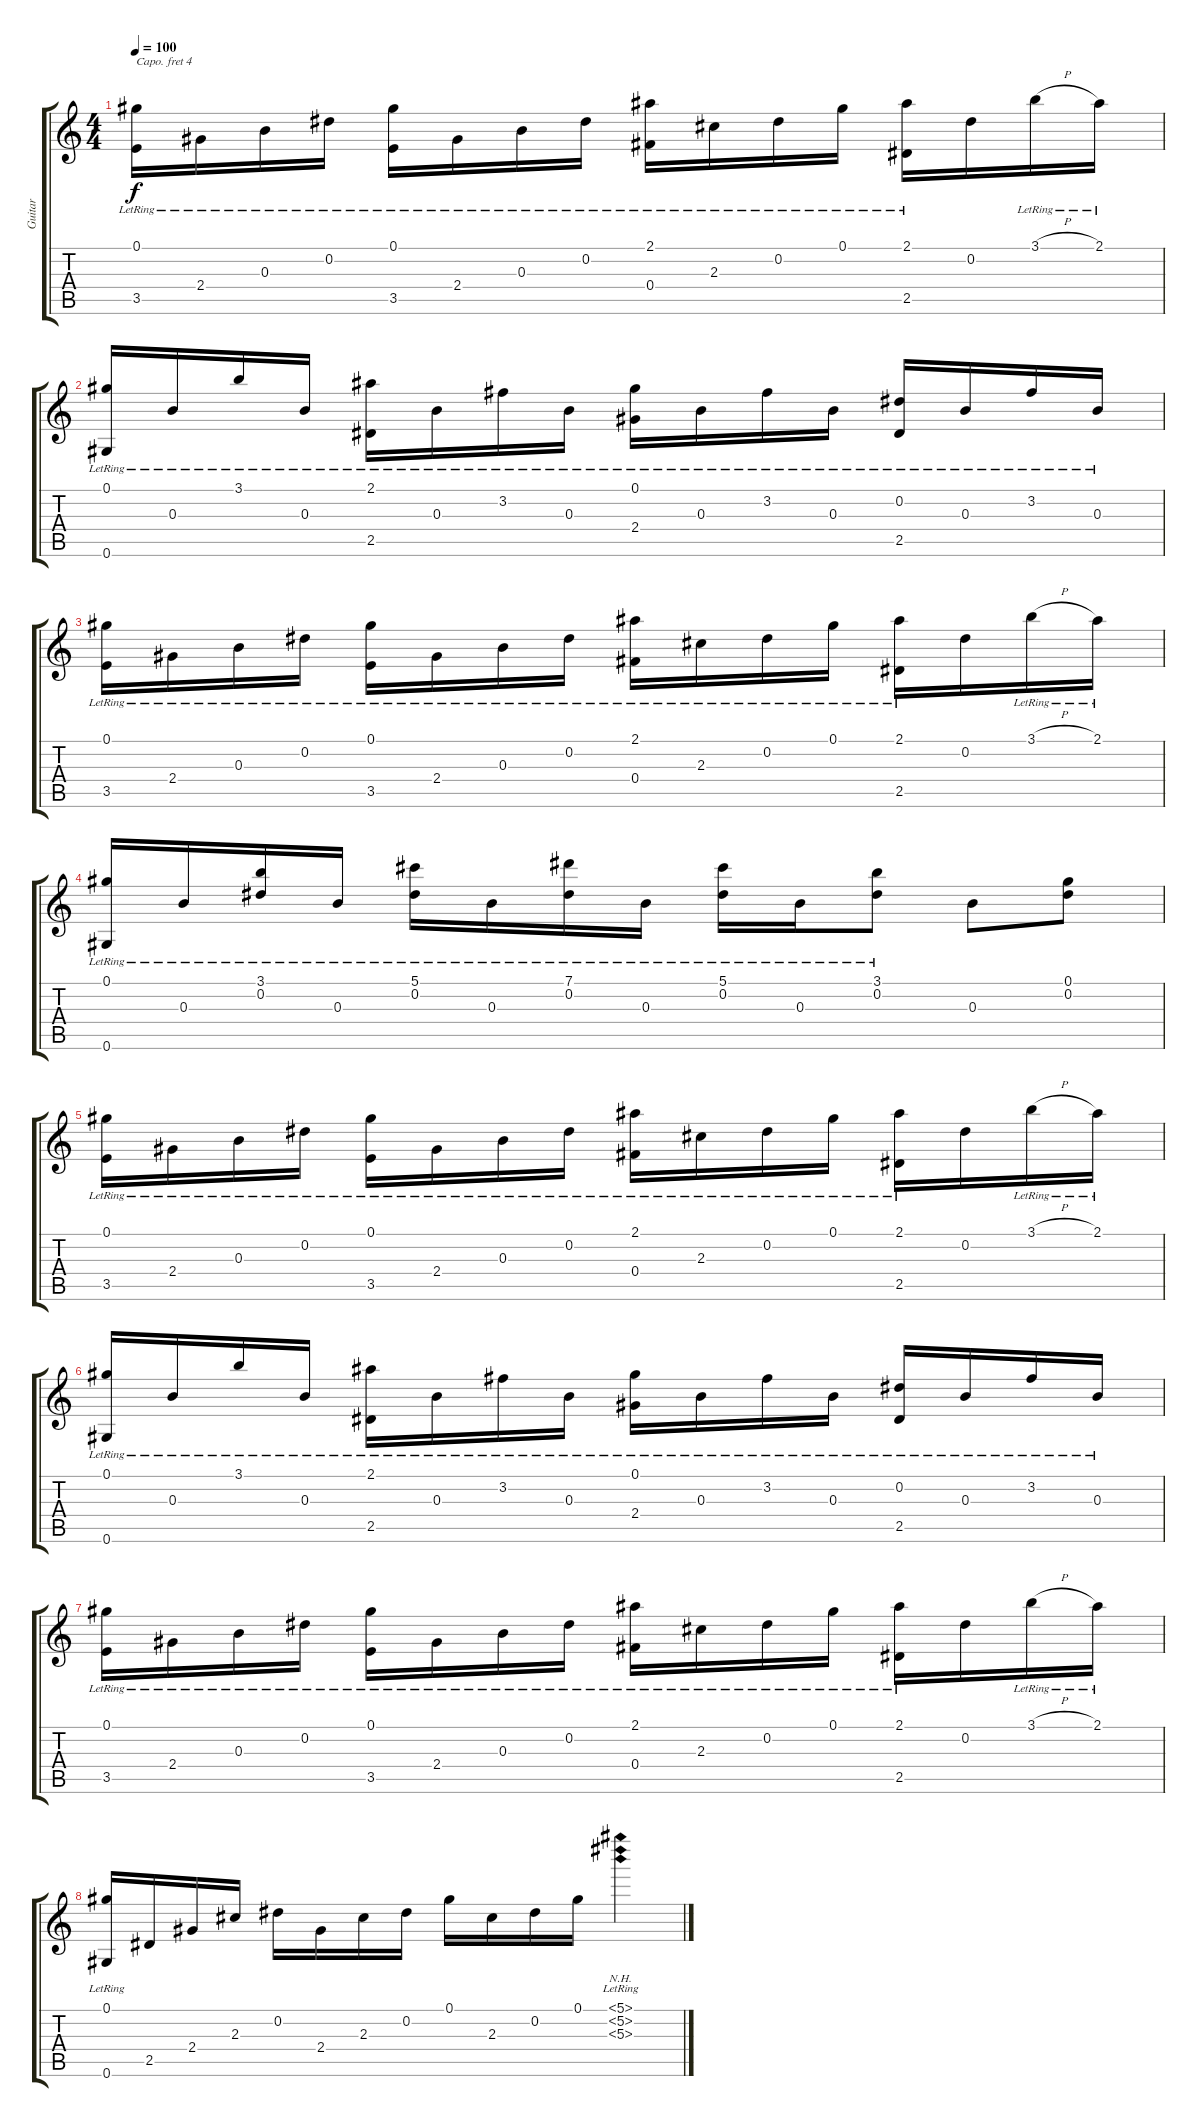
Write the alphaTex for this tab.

\track ("Guitar" "Guitar") {instrument acousticguitarsteel}
\staff {score tabs}
\capo 4
\tuning (E4 B3 G3 D3 A2 E2) {hide}
\ts (4 4)
\tempo 100
\clef g2
\ks c
(0.1{lr} 3.5{lr}).16{dy f} 2.4{lr}.16 0.3{lr}.16 0.2{lr}.16 (0.1{lr} 3.5{lr}).16 2.4{lr}.16 0.3{lr}.16 0.2{lr}.16 (2.1{lr} 0.4{lr}).16 2.3{lr}.16 0.2{lr}.16 0.1{lr}.16 (2.1{lr} 2.5).16 0.2.16 3.1{h lr}.16 2.1{lr}.16 |
(0.1{lr} 0.6).16 0.3{lr}.16 3.1{lr}.16 0.3{lr}.16 (2.1{lr} 2.5).16 0.3{lr}.16 3.2{lr}.16 0.3{lr}.16 (0.1{lr} 2.4{lr}).16 0.3{lr}.16 3.2{lr}.16 0.3{lr}.16 (0.2{lr} 2.5{lr}).16 0.3{lr}.16 3.2{lr}.16 0.3{lr}.16 |
(0.1{lr} 3.5{lr}).16 2.4{lr}.16 0.3{lr}.16 0.2{lr}.16 (0.1{lr} 3.5{lr}).16 2.4{lr}.16 0.3{lr}.16 0.2{lr}.16 (2.1{lr} 0.4{lr}).16 2.3{lr}.16 0.2{lr}.16 0.1{lr}.16 (2.1{lr} 2.5).16 0.2.16 3.1{h lr}.16 2.1{lr}.16 |
(0.1{lr} 0.6{lr}).16 0.3{lr}.16 (3.1{lr} 0.2).16 0.3{lr}.16 (5.1{lr} 0.2).16 0.3{lr}.16 (7.1{lr} 0.2).16 0.3{lr}.16 (5.1{lr} 0.2).16 0.3{lr}.16 (3.1{lr} 0.2).8 0.3.8 (0.1 0.2).8 |
(0.1{lr} 3.5{lr}).16 2.4{lr}.16 0.3{lr}.16 0.2{lr}.16 (0.1{lr} 3.5{lr}).16 2.4{lr}.16 0.3{lr}.16 0.2{lr}.16 (2.1{lr} 0.4{lr}).16 2.3{lr}.16 0.2{lr}.16 0.1{lr}.16 (2.1{lr} 2.5).16 0.2.16 3.1{h lr}.16 2.1{lr}.16 |
(0.1{lr} 0.6).16 0.3{lr}.16 3.1{lr}.16 0.3{lr}.16 (2.1{lr} 2.5).16 0.3{lr}.16 3.2{lr}.16 0.3{lr}.16 (0.1{lr} 2.4{lr}).16 0.3{lr}.16 3.2{lr}.16 0.3{lr}.16 (0.2{lr} 2.5{lr}).16 0.3{lr}.16 3.2{lr}.16 0.3{lr}.16 |
(0.1{lr} 3.5{lr}).16 2.4{lr}.16 0.3{lr}.16 0.2{lr}.16 (0.1{lr} 3.5{lr}).16 2.4{lr}.16 0.3{lr}.16 0.2{lr}.16 (2.1{lr} 0.4{lr}).16 2.3{lr}.16 0.2{lr}.16 0.1{lr}.16 (2.1{lr} 2.5).16 0.2.16 3.1{h lr}.16 2.1{lr}.16 |
(0.1{lr} 0.6{lr}).16 2.5.16 2.4.16 2.3.16 0.2.16 2.4.16 2.3.16 0.2.16 0.1.16 2.3.16 0.2.16 0.1.16 (5.1{nh lr} 5.2{nh} 5.3{nh}).4
